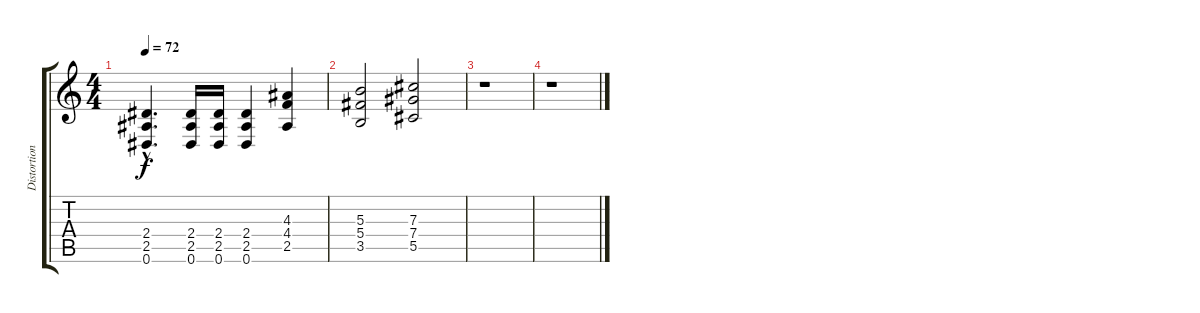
\track ("Distortion Guitar" "Distortion") {instrument distortionguitar}
\staff {score tabs}
\tuning (Eb4 Bb3 Gb3 Db3 Ab2 Eb2) {hide}
\ts (4 4)
\tempo 72
\clef g2
\ks c
(2.4{hac} 2.5{hac} 0.6{hac}).4{d dy f} (2.4 2.5 0.6).16 (2.4 2.5 0.6).16 (2.4 2.5 0.6).4 (4.3 4.4 2.5).4 |
(5.3 5.4 3.5).2 (7.3 7.4 5.5).2 |
r.1 |
r.1
